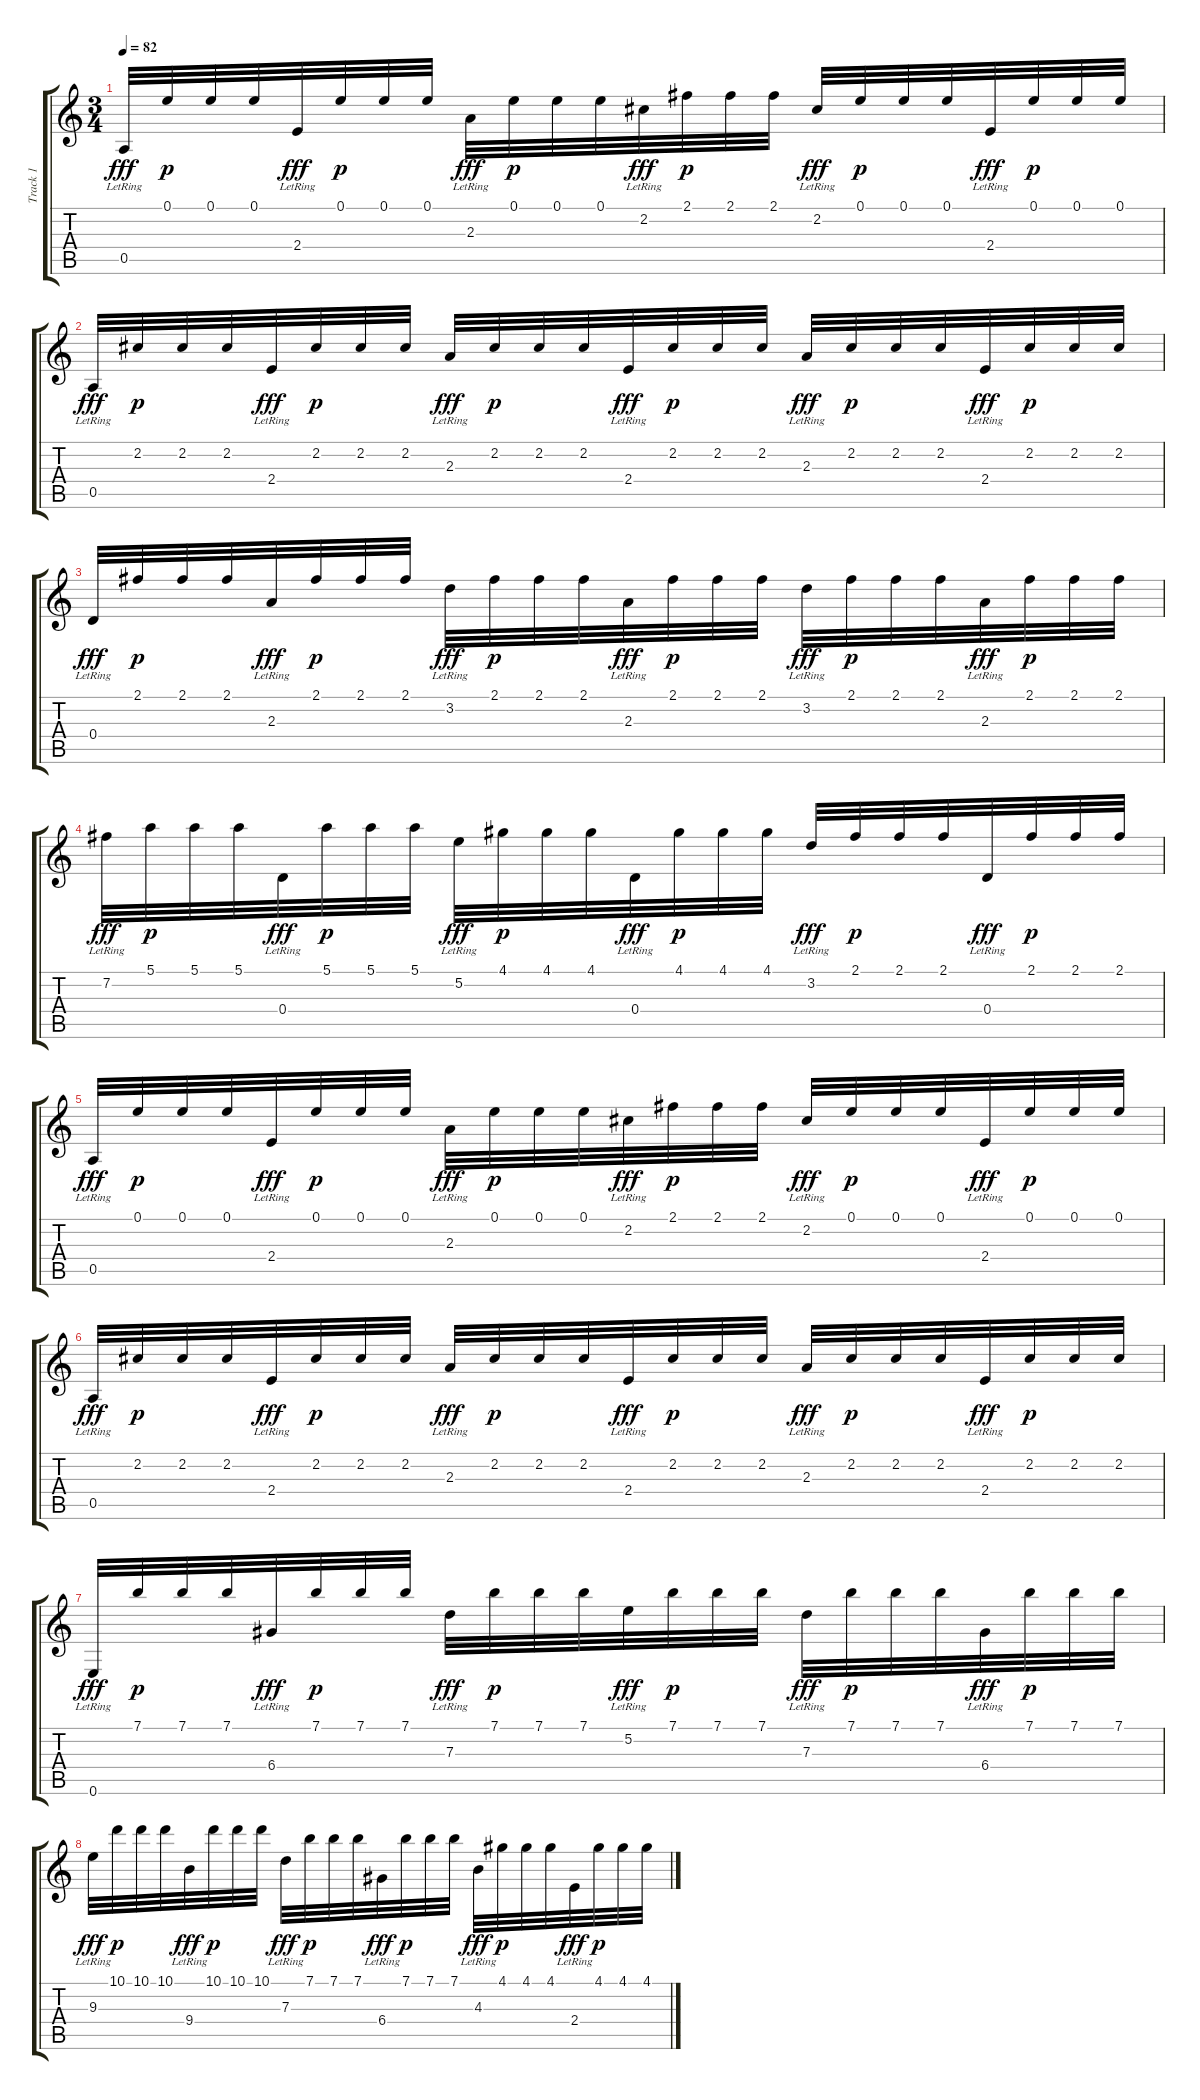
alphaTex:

\track ("Track 1" "Track 1") {instrument acousticguitarnylon}
\staff {score tabs}
\tuning (E4 B3 G3 D3 A2 E2) {hide}
\ts (3 4)
\tempo 82
\clef g2
\ks c
0.5{lr}.32{dy fff} 0.1.32{dy p} 0.1.32 0.1.32 2.4{lr}.32{dy fff} 0.1.32{dy p} 0.1.32 0.1.32 2.3{lr}.32{dy fff} 0.1.32{dy p} 0.1.32 0.1.32 2.2{lr}.32{dy fff} 2.1.32{dy p} 2.1.32 2.1.32 2.2{lr}.32{dy fff} 0.1.32{dy p} 0.1.32 0.1.32 2.4{lr}.32{dy fff} 0.1.32{dy p} 0.1.32 0.1.32 |
0.5{lr}.32{dy fff} 2.2.32{dy p} 2.2.32 2.2.32 2.4{lr}.32{dy fff} 2.2.32{dy p} 2.2.32 2.2.32 2.3{lr}.32{dy fff} 2.2.32{dy p} 2.2.32 2.2.32 2.4{lr}.32{dy fff} 2.2.32{dy p} 2.2.32 2.2.32 2.3{lr}.32{dy fff} 2.2.32{dy p} 2.2.32 2.2.32 2.4{lr}.32{dy fff} 2.2.32{dy p} 2.2.32 2.2.32 |
0.4{lr}.32{dy fff} 2.1.32{dy p} 2.1.32 2.1.32 2.3{lr}.32{dy fff} 2.1.32{dy p} 2.1.32 2.1.32 3.2{lr}.32{dy fff} 2.1.32{dy p} 2.1.32 2.1.32 2.3{lr}.32{dy fff} 2.1.32{dy p} 2.1.32 2.1.32 3.2{lr}.32{dy fff} 2.1.32{dy p} 2.1.32 2.1.32 2.3{lr}.32{dy fff} 2.1.32{dy p} 2.1.32 2.1.32 |
7.2{lr}.32{dy fff} 5.1.32{dy p} 5.1.32 5.1.32 0.4{lr}.32{dy fff} 5.1.32{dy p} 5.1.32 5.1.32 5.2{lr}.32{dy fff} 4.1.32{dy p} 4.1.32 4.1.32 0.4{lr}.32{dy fff} 4.1.32{dy p} 4.1.32 4.1.32 3.2{lr}.32{dy fff} 2.1.32{dy p} 2.1.32 2.1.32 0.4{lr}.32{dy fff} 2.1.32{dy p} 2.1.32 2.1.32 |
0.5{lr}.32{dy fff} 0.1.32{dy p} 0.1.32 0.1.32 2.4{lr}.32{dy fff} 0.1.32{dy p} 0.1.32 0.1.32 2.3{lr}.32{dy fff} 0.1.32{dy p} 0.1.32 0.1.32 2.2{lr}.32{dy fff} 2.1.32{dy p} 2.1.32 2.1.32 2.2{lr}.32{dy fff} 0.1.32{dy p} 0.1.32 0.1.32 2.4{lr}.32{dy fff} 0.1.32{dy p} 0.1.32 0.1.32 |
0.5{lr}.32{dy fff} 2.2.32{dy p} 2.2.32 2.2.32 2.4{lr}.32{dy fff} 2.2.32{dy p} 2.2.32 2.2.32 2.3{lr}.32{dy fff} 2.2.32{dy p} 2.2.32 2.2.32 2.4{lr}.32{dy fff} 2.2.32{dy p} 2.2.32 2.2.32 2.3{lr}.32{dy fff} 2.2.32{dy p} 2.2.32 2.2.32 2.4{lr}.32{dy fff} 2.2.32{dy p} 2.2.32 2.2.32 |
0.6{lr}.32{dy fff} 7.1.32{dy p} 7.1.32 7.1.32 6.4{lr}.32{dy fff} 7.1.32{dy p} 7.1.32 7.1.32 7.3{lr}.32{dy fff} 7.1.32{dy p} 7.1.32 7.1.32 5.2{lr}.32{dy fff} 7.1.32{dy p} 7.1.32 7.1.32 7.3{lr}.32{dy fff} 7.1.32{dy p} 7.1.32 7.1.32 6.4{lr}.32{dy fff} 7.1.32{dy p} 7.1.32 7.1.32 |
9.3{lr}.32{dy fff} 10.1.32{dy p} 10.1.32 10.1.32 9.4{lr}.32{dy fff} 10.1.32{dy p} 10.1.32 10.1.32 7.3{lr}.32{dy fff} 7.1.32{dy p} 7.1.32 7.1.32 6.4{lr}.32{dy fff} 7.1.32{dy p} 7.1.32 7.1.32 4.3{lr}.32{dy fff} 4.1.32{dy p} 4.1.32 4.1.32 2.4{lr}.32{dy fff} 4.1.32{dy p} 4.1.32 4.1.32
